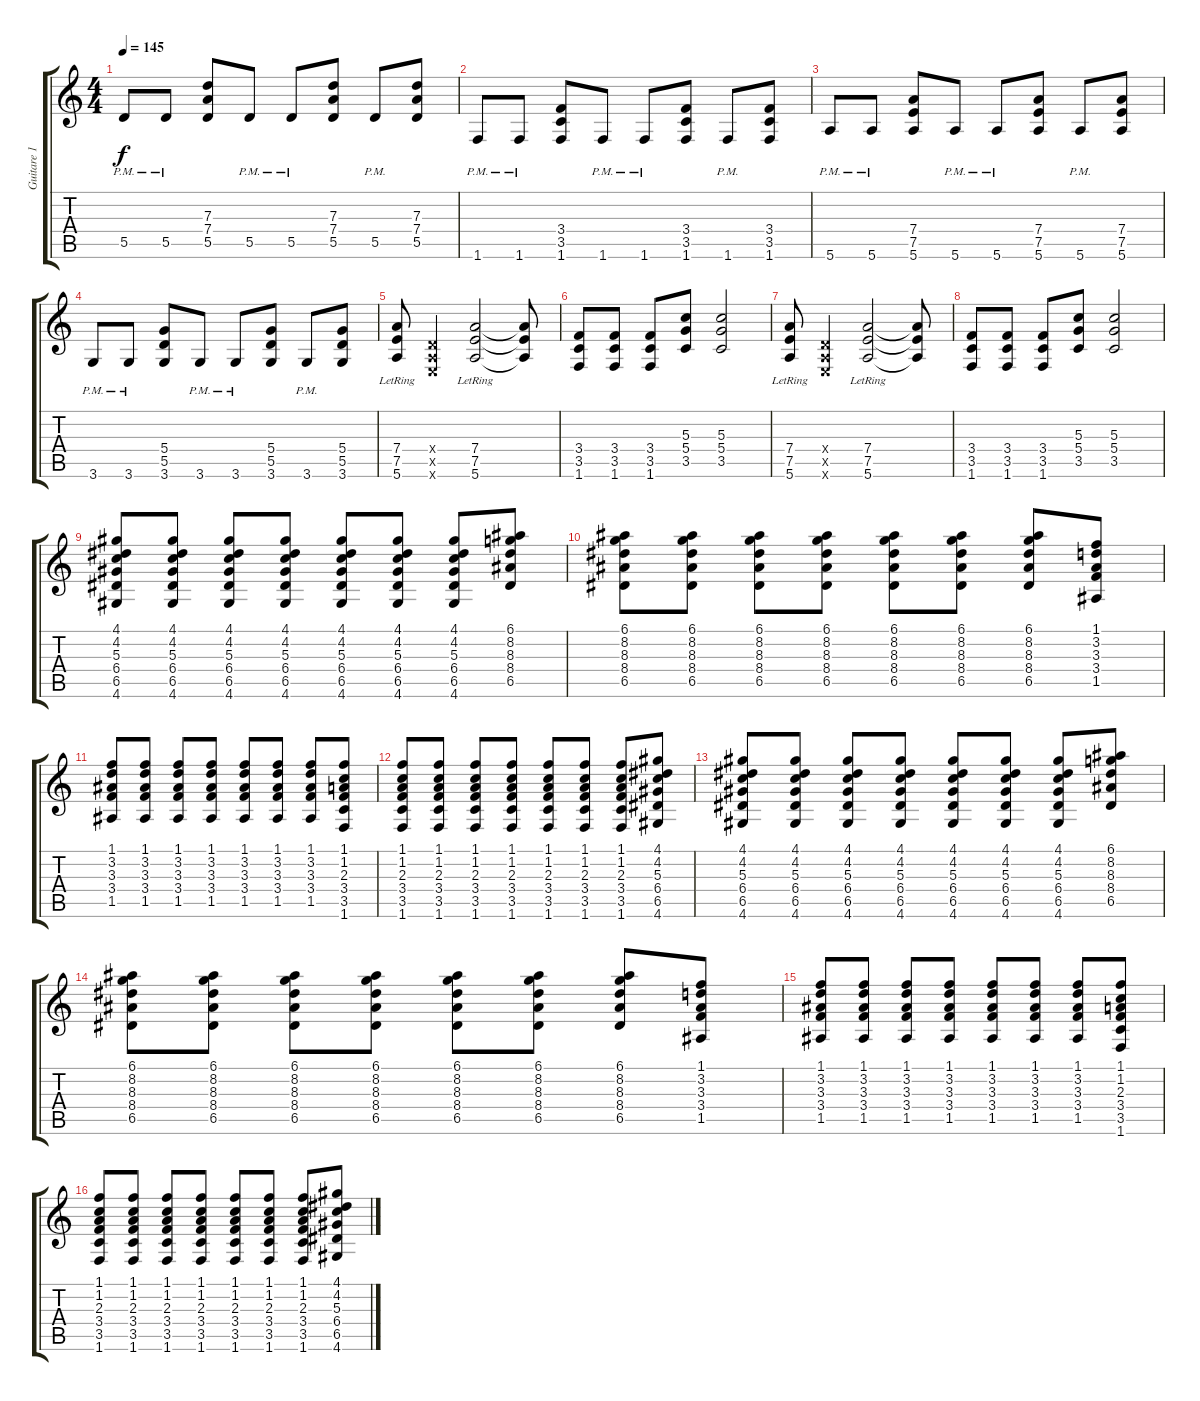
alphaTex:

\track ("Guitare 1" "Guitare 1") {instrument overdrivenguitar}
\staff {score tabs}
\tuning (E4 B3 G3 D3 A2 E2) {hide}
\ts (4 4)
\tempo 145
\clef g2
\ks c
5.5{pm}.8{dy f} 5.5{pm}.8 (7.3 7.4 5.5).8 5.5{pm}.8 5.5{pm}.8 (7.3 7.4 5.5).8 5.5{pm}.8 (7.3 7.4 5.5).8 |
1.6{pm}.8 1.6{pm}.8 (3.4 3.5 1.6).8 1.6{pm}.8 1.6{pm}.8 (3.4 3.5 1.6).8 1.6{pm}.8 (3.4 3.5 1.6).8 |
5.6{pm}.8 5.6{pm}.8 (7.4 7.5 5.6).8 5.6{pm}.8 5.6{pm}.8 (7.4 7.5 5.6).8 5.6{pm}.8 (7.4 7.5 5.6).8 |
3.6{pm}.8 3.6{pm}.8 (5.4 5.5 3.6).8 3.6{pm}.8 3.6{pm}.8 (5.4 5.5 3.6).8 3.6{pm}.8 (5.4 5.5 3.6).8 |
(7.4{lr} 7.5{lr} 5.6{lr}).8 (0.4{x} 0.5{x} 0.6{x}).4 (7.4{lr} 7.5{lr} 5.6{lr}).2 (7.4{t} 7.5{t} 5.6{t}).8 |
(3.4 3.5 1.6).8 (3.4 3.5 1.6).8 (3.4 3.5 1.6).8 (5.3 5.4 3.5).8 (5.3 5.4 3.5).2 |
(7.4{lr} 7.5{lr} 5.6{lr}).8 (0.4{x} 0.5{x} 0.6{x}).4 (7.4{lr} 7.5{lr} 5.6{lr}).2 (7.4{t} 7.5{t} 5.6{t}).8 |
(3.4 3.5 1.6).8 (3.4 3.5 1.6).8 (3.4 3.5 1.6).8 (5.3 5.4 3.5).8 (5.3 5.4 3.5).2 |
(4.1 4.2 5.3 6.4 6.5 4.6).8 (4.1 4.2 5.3 6.4 6.5 4.6).8 (4.1 4.2 5.3 6.4 6.5 4.6).8 (4.1 4.2 5.3 6.4 6.5 4.6).8 (4.1 4.2 5.3 6.4 6.5 4.6).8 (4.1 4.2 5.3 6.4 6.5 4.6).8 (4.1 4.2 5.3 6.4 6.5 4.6).8 (6.1 8.2 8.3 8.4 6.5).8 |
(6.1 8.2 8.3 8.4 6.5).8 (6.1 8.2 8.3 8.4 6.5).8 (6.1 8.2 8.3 8.4 6.5).8 (6.1 8.2 8.3 8.4 6.5).8 (6.1 8.2 8.3 8.4 6.5).8 (6.1 8.2 8.3 8.4 6.5).8 (6.1 8.2 8.3 8.4 6.5).8 (1.1 3.2 3.3 3.4 1.5).8 |
(1.1 3.2 3.3 3.4 1.5).8 (1.1 3.2 3.3 3.4 1.5).8 (1.1 3.2 3.3 3.4 1.5).8 (1.1 3.2 3.3 3.4 1.5).8 (1.1 3.2 3.3 3.4 1.5).8 (1.1 3.2 3.3 3.4 1.5).8 (1.1 3.2 3.3 3.4 1.5).8 (1.1 1.2 2.3 3.4 3.5 1.6).8 |
(1.1 1.2 2.3 3.4 3.5 1.6).8 (1.1 1.2 2.3 3.4 3.5 1.6).8 (1.1 1.2 2.3 3.4 3.5 1.6).8 (1.1 1.2 2.3 3.4 3.5 1.6).8 (1.1 1.2 2.3 3.4 3.5 1.6).8 (1.1 1.2 2.3 3.4 3.5 1.6).8 (1.1 1.2 2.3 3.4 3.5 1.6).8 (4.1 4.2 5.3 6.4 6.5 4.6).8 |
(4.1 4.2 5.3 6.4 6.5 4.6).8 (4.1 4.2 5.3 6.4 6.5 4.6).8 (4.1 4.2 5.3 6.4 6.5 4.6).8 (4.1 4.2 5.3 6.4 6.5 4.6).8 (4.1 4.2 5.3 6.4 6.5 4.6).8 (4.1 4.2 5.3 6.4 6.5 4.6).8 (4.1 4.2 5.3 6.4 6.5 4.6).8 (6.1 8.2 8.3 8.4 6.5).8 |
(6.1 8.2 8.3 8.4 6.5).8 (6.1 8.2 8.3 8.4 6.5).8 (6.1 8.2 8.3 8.4 6.5).8 (6.1 8.2 8.3 8.4 6.5).8 (6.1 8.2 8.3 8.4 6.5).8 (6.1 8.2 8.3 8.4 6.5).8 (6.1 8.2 8.3 8.4 6.5).8 (1.1 3.2 3.3 3.4 1.5).8 |
(1.1 3.2 3.3 3.4 1.5).8 (1.1 3.2 3.3 3.4 1.5).8 (1.1 3.2 3.3 3.4 1.5).8 (1.1 3.2 3.3 3.4 1.5).8 (1.1 3.2 3.3 3.4 1.5).8 (1.1 3.2 3.3 3.4 1.5).8 (1.1 3.2 3.3 3.4 1.5).8 (1.1 1.2 2.3 3.4 3.5 1.6).8 |
(1.1 1.2 2.3 3.4 3.5 1.6).8 (1.1 1.2 2.3 3.4 3.5 1.6).8 (1.1 1.2 2.3 3.4 3.5 1.6).8 (1.1 1.2 2.3 3.4 3.5 1.6).8 (1.1 1.2 2.3 3.4 3.5 1.6).8 (1.1 1.2 2.3 3.4 3.5 1.6).8 (1.1 1.2 2.3 3.4 3.5 1.6).8 (4.1 4.2 5.3 6.4 6.5 4.6).8
